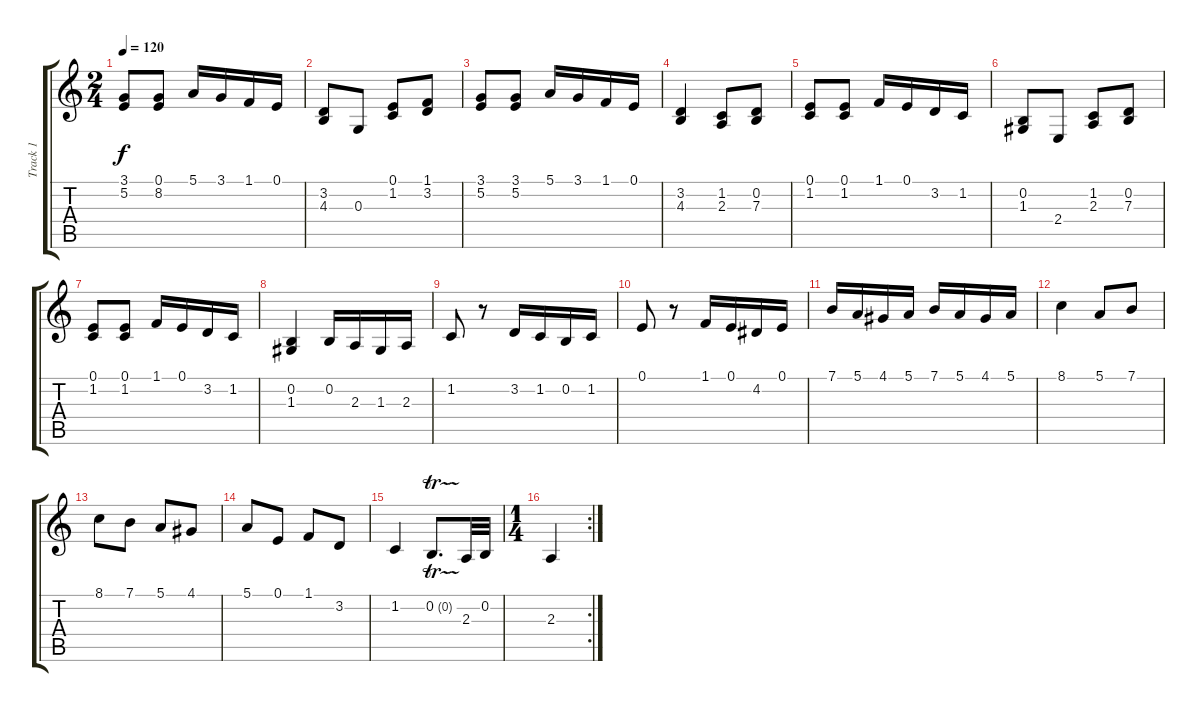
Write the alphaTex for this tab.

\track ("Track 1" "Track 1") {solo instrument acousticgrandpiano}
\staff {score tabs}
\tuning (E4 B3 G3 D3 A2 E2) {hide}
\ts (2 4)
\tempo 120
\clef g2
\ks c
(3.1 5.2).8{dy f} (0.1 8.2).8 5.1.16 3.1.16 1.1.16 0.1.16 |
(3.2 4.3).8 0.3.8 (0.1 1.2).8 (1.1 3.2).8 |
(3.1 5.2).8 (3.1 5.2).8 5.1.16 3.1.16 1.1.16 0.1.16 |
(3.2 4.3).4 (1.2 2.3).8 (0.2 7.3).8 |
(0.1 1.2).8 (0.1 1.2).8 1.1.16 0.1.16 3.2.16 1.2.16 |
(0.2 1.3).8 2.4.8 (1.2 2.3).8 (0.2 7.3).8 |
(0.1 1.2).8 (0.1 1.2).8 1.1.16 0.1.16 3.2.16 1.2.16 |
(0.2 1.3).4 0.2.16 2.3.16 1.3.16 2.3.16 |
1.2.8 r.8 3.2.16 1.2.16 0.2.16 1.2.16 |
0.1.8 r.8 1.1.16 0.1.16 4.2.16 0.1.16 |
7.1.16 5.1.16 4.1.16 5.1.16 7.1.16 5.1.16 4.1.16 5.1.16 |
8.1.4 5.1.8 7.1.8 |
8.1.8 7.1.8 5.1.8 4.1.8 |
5.1.8 0.1.8 1.1.8 3.2.8 |
1.2.4 0.2{tr (0 16)}.8{d} 2.3.32 0.2.32 |
\rc 2
\ts (1 4)
2.3.4
